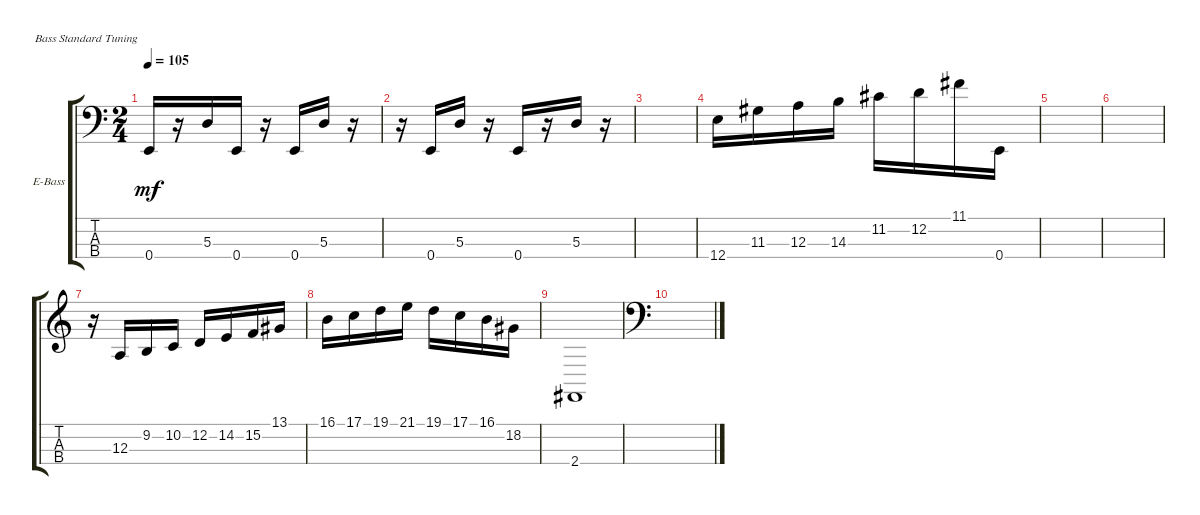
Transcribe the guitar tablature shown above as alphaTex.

\defaultSystemsLayout 4
\bracketExtendMode groupsimilarinstruments
\firstSystemTrackNameOrientation horizontal
\otherSystemsTrackNameOrientation horizontal
\track ("Anthony Jackson" "E-Bass") {instrument electricbassfinger}
\staff {score tabs}
\tuning (G2 D2 A1 E1)
\ts (2 4)
\tempo 105
\clef f4
\ks c
0.4.16{dy mf} r.16 5.3.16 0.4.16 r.16 0.4.16 5.3.16 r.16 |
r.16 0.4.16 5.3.16 r.16 0.4.16 r.16 5.3.16 r.16 |
|
12.4.16 11.3.16 12.3.16 14.3.16 11.2.16 12.2.16 11.1.16 0.4.16 |
|
|
\clef g2
r.16 12.3.16 9.2.16 10.2.16 12.2.16 14.2.16 15.2.16 13.1.16 |
16.1.16 17.1.16 19.1.16 21.1.16 19.1.16 17.1.16 16.1.16 18.2.16 |
2.4.1 |
\clef f4
